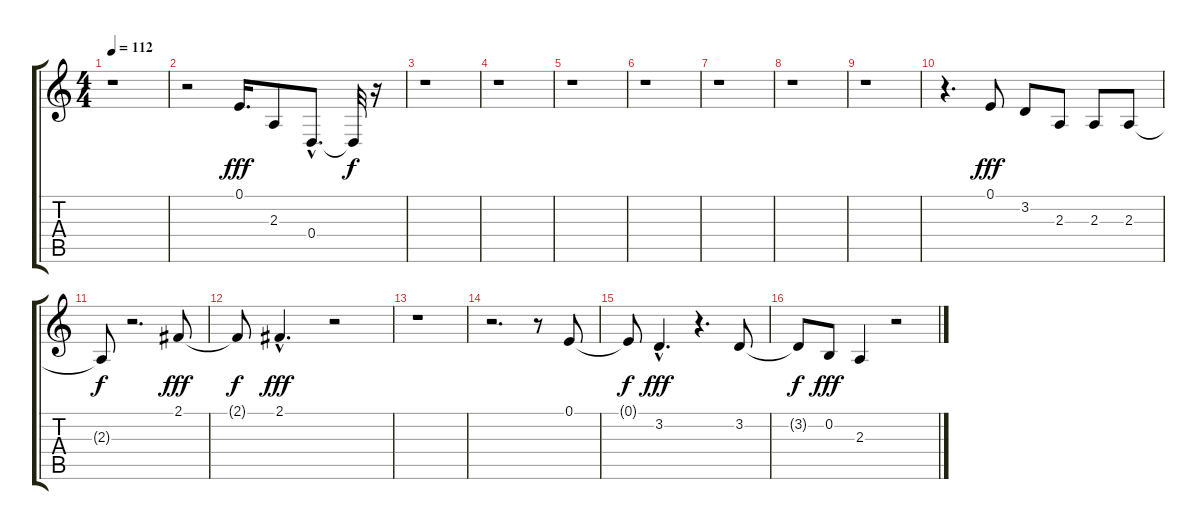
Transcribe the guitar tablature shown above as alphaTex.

\track "" {instrument altosax}
\staff {score tabs}
\tuning (E4 B3 G3 D3 A2 E2) {hide}
\ts (4 4)
\tempo 112
\clef g2
\ks c
r.1{dy fff} |
r.2 0.1.16{d} 2.3.8 0.4{hac}.8{d} 0.4{t}.32{dy f} r.16 |
r.1 |
r.1 |
r.1 |
r.1 |
r.1 |
r.1 |
r.1 |
r.4{d} 0.1.8{dy fff} 3.2.8 2.3.8 2.3.8 2.3.8 |
2.3{t}.8{dy f} r.2{d} 2.1.8{dy fff} |
2.1{t}.8{dy f} 2.1{hac}.4{d dy fff} r.2 |
r.1 |
r.2{d} r.8 0.1.8 |
0.1{t}.8{dy f} 3.2{hac}.4{d dy fff} r.4{d} 3.2.8 |
3.2{t}.8{dy f} 0.2.8{dy fff} 2.3.4 r.2
